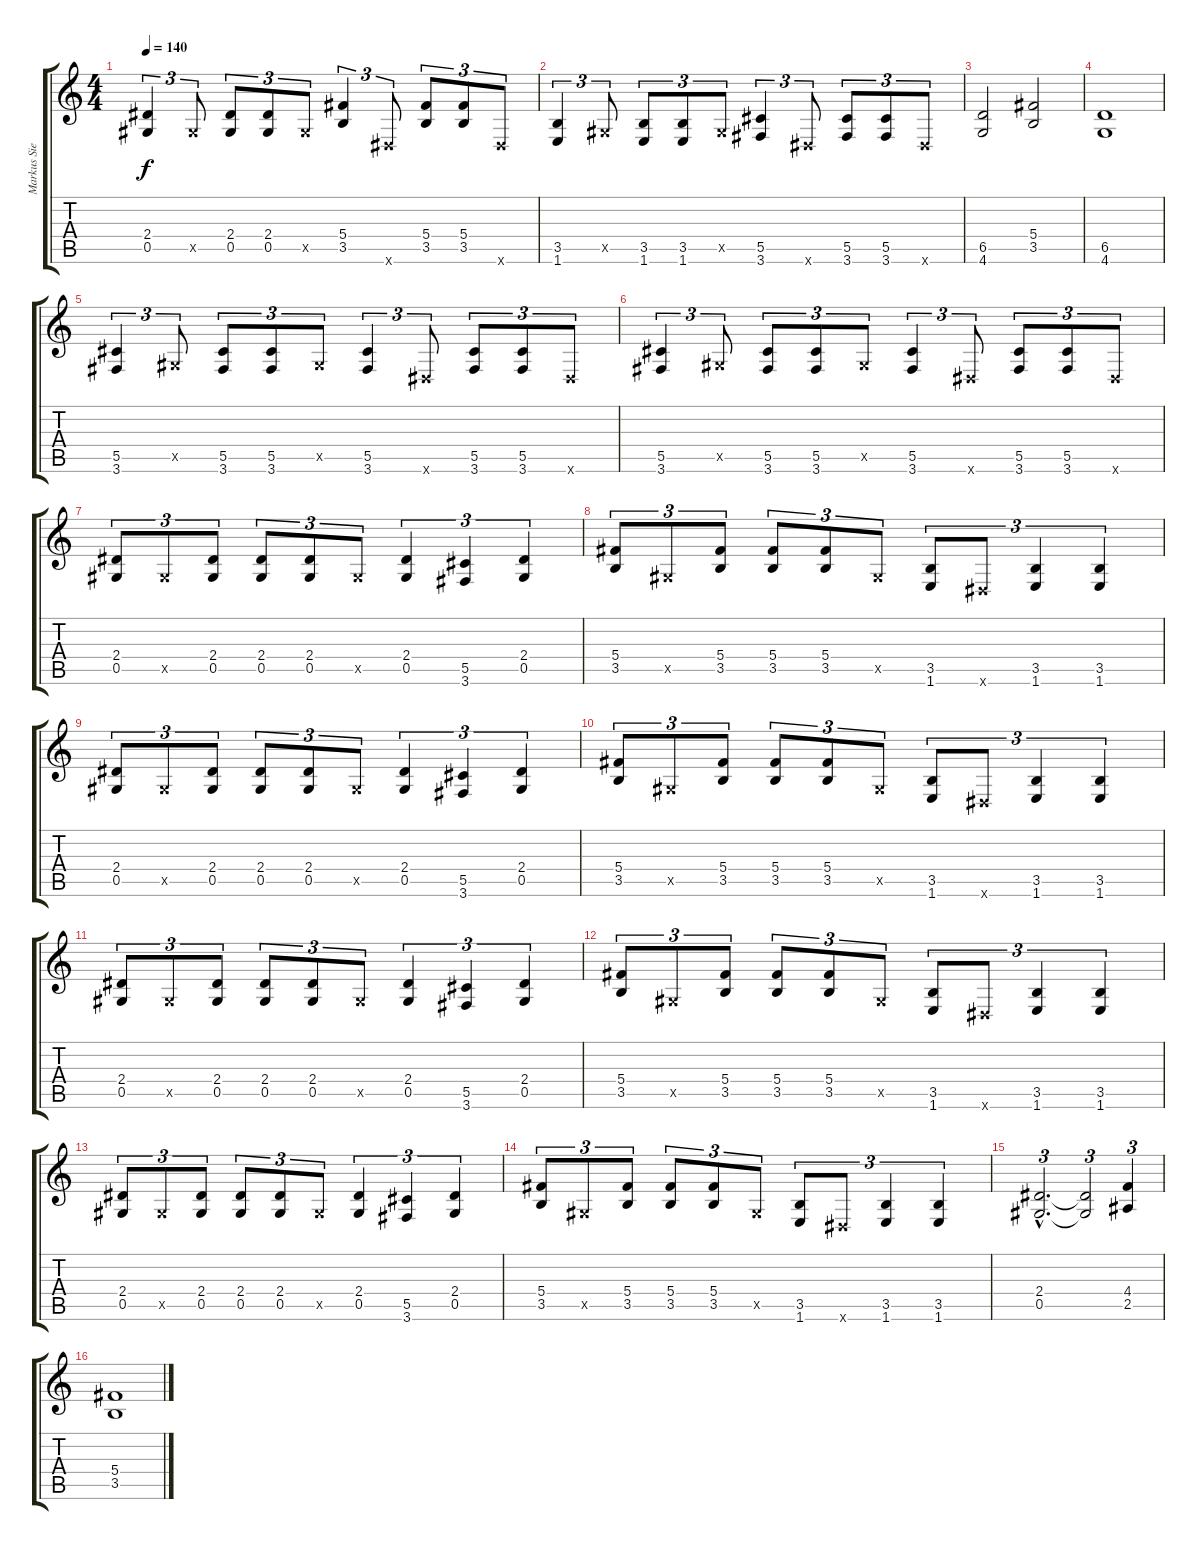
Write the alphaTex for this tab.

\track ("Markus Siepen" "Markus Sie") {instrument distortionguitar}
\staff {score tabs}
\tuning (Eb4 Bb3 Gb3 Db3 Ab2 Eb2) {hide}
\ts (4 4)
\tempo 140
\clef g2
\ks c
(2.4 0.5).4{tu (3 2) dy f} 0.5{x}.8{tu (3 2)} (2.4 0.5).8{tu (3 2)} (2.4 0.5).8{tu (3 2)} 0.5{x}.8{tu (3 2)} (5.4 3.5).4{tu (3 2)} 0.6{x}.8{tu (3 2)} (5.4 3.5).8{tu (3 2)} (5.4 3.5).8{tu (3 2)} 0.6{x}.8{tu (3 2)} |
(3.5 1.6).4{tu (3 2)} 0.5{x}.8{tu (3 2)} (3.5 1.6).8{tu (3 2)} (3.5 1.6).8{tu (3 2)} 0.5{x}.8{tu (3 2)} (5.5 3.6).4{tu (3 2)} 0.6{x}.8{tu (3 2)} (5.5 3.6).8{tu (3 2)} (5.5 3.6).8{tu (3 2)} 0.6{x}.8{tu (3 2)} |
(6.5 4.6).2 (5.4 3.5).2 |
(6.5 4.6).1 |
(5.5 3.6).4{tu (3 2)} 0.5{x}.8{tu (3 2)} (5.5 3.6).8{tu (3 2)} (5.5 3.6).8{tu (3 2)} 0.5{x}.8{tu (3 2)} (5.5 3.6).4{tu (3 2)} 0.6{x}.8{tu (3 2)} (5.5 3.6).8{tu (3 2)} (5.5 3.6).8{tu (3 2)} 0.6{x}.8{tu (3 2)} |
(5.5 3.6).4{tu (3 2)} 0.5{x}.8{tu (3 2)} (5.5 3.6).8{tu (3 2)} (5.5 3.6).8{tu (3 2)} 0.5{x}.8{tu (3 2)} (5.5 3.6).4{tu (3 2)} 0.6{x}.8{tu (3 2)} (5.5 3.6).8{tu (3 2)} (5.5 3.6).8{tu (3 2)} 0.6{x}.8{tu (3 2)} |
(2.4 0.5).8{tu (3 2)} 0.5{x}.8{tu (3 2)} (2.4 0.5).8{tu (3 2)} (2.4 0.5).8{tu (3 2)} (2.4 0.5).8{tu (3 2)} 0.5{x}.8{tu (3 2)} (2.4 0.5).4{tu (3 2)} (5.5 3.6).4{tu (3 2)} (2.4 0.5).4{tu (3 2)} |
(5.4 3.5).8{tu (3 2)} 0.5{x}.8{tu (3 2)} (5.4 3.5).8{tu (3 2)} (5.4 3.5).8{tu (3 2)} (5.4 3.5).8{tu (3 2)} 0.5{x}.8{tu (3 2)} (3.5 1.6).8{tu (3 2)} 0.6{x}.8{tu (3 2)} (3.5 1.6).4{tu (3 2)} (3.5 1.6).4{tu (3 2)} |
(2.4 0.5).8{tu (3 2)} 0.5{x}.8{tu (3 2)} (2.4 0.5).8{tu (3 2)} (2.4 0.5).8{tu (3 2)} (2.4 0.5).8{tu (3 2)} 0.5{x}.8{tu (3 2)} (2.4 0.5).4{tu (3 2)} (5.5 3.6).4{tu (3 2)} (2.4 0.5).4{tu (3 2)} |
(5.4 3.5).8{tu (3 2)} 0.5{x}.8{tu (3 2)} (5.4 3.5).8{tu (3 2)} (5.4 3.5).8{tu (3 2)} (5.4 3.5).8{tu (3 2)} 0.5{x}.8{tu (3 2)} (3.5 1.6).8{tu (3 2)} 0.6{x}.8{tu (3 2)} (3.5 1.6).4{tu (3 2)} (3.5 1.6).4{tu (3 2)} |
(2.4 0.5).8{tu (3 2)} 0.5{x}.8{tu (3 2)} (2.4 0.5).8{tu (3 2)} (2.4 0.5).8{tu (3 2)} (2.4 0.5).8{tu (3 2)} 0.5{x}.8{tu (3 2)} (2.4 0.5).4{tu (3 2)} (5.5 3.6).4{tu (3 2)} (2.4 0.5).4{tu (3 2)} |
(5.4 3.5).8{tu (3 2)} 0.5{x}.8{tu (3 2)} (5.4 3.5).8{tu (3 2)} (5.4 3.5).8{tu (3 2)} (5.4 3.5).8{tu (3 2)} 0.5{x}.8{tu (3 2)} (3.5 1.6).8{tu (3 2)} 0.6{x}.8{tu (3 2)} (3.5 1.6).4{tu (3 2)} (3.5 1.6).4{tu (3 2)} |
(2.4 0.5).8{tu (3 2)} 0.5{x}.8{tu (3 2)} (2.4 0.5).8{tu (3 2)} (2.4 0.5).8{tu (3 2)} (2.4 0.5).8{tu (3 2)} 0.5{x}.8{tu (3 2)} (2.4 0.5).4{tu (3 2)} (5.5 3.6).4{tu (3 2)} (2.4 0.5).4{tu (3 2)} |
(5.4 3.5).8{tu (3 2)} 0.5{x}.8{tu (3 2)} (5.4 3.5).8{tu (3 2)} (5.4 3.5).8{tu (3 2)} (5.4 3.5).8{tu (3 2)} 0.5{x}.8{tu (3 2)} (3.5 1.6).8{tu (3 2)} 0.6{x}.8{tu (3 2)} (3.5 1.6).4{tu (3 2)} (3.5 1.6).4{tu (3 2)} |
(2.4{hac} 0.5{hac}).2{d tu (3 2)} (2.4{t} 0.5{t}).2{tu (3 2)} (4.4 2.5).4{tu (3 2)} |
(5.4{ss} 3.5{ss}).1
